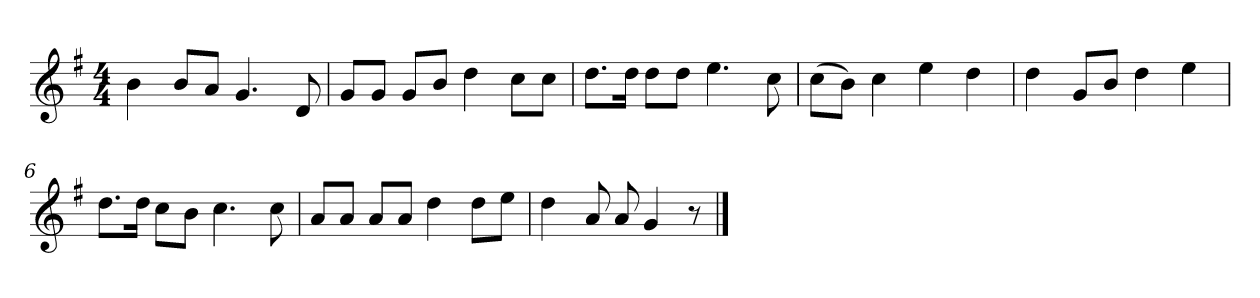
**kern
*part1
*staff1
*k[f#]
*M4/4
*MM120
=1
4b
8bL
8aJ
4.g
8d
=2
8gL
8gJ
8gL
8bJ
4dd
8ccL
8ccJ
=3
8.ddL
16ddJk
8ddL
8ddJ
4.ee
8cc
=4
(8ccL
8bJ)
4cc
4ee
4dd
=5
4dd
8gL
8bJ
4dd
4ee
=6
8.ddL
16ddJk
8ccL
8bJ
4.cc
8cc
=7
8aL
8aJ
8aL
8aJ
4dd
8ddL
8eeJ
=8
4dd
8a
8a
4g
8r
==
*-
